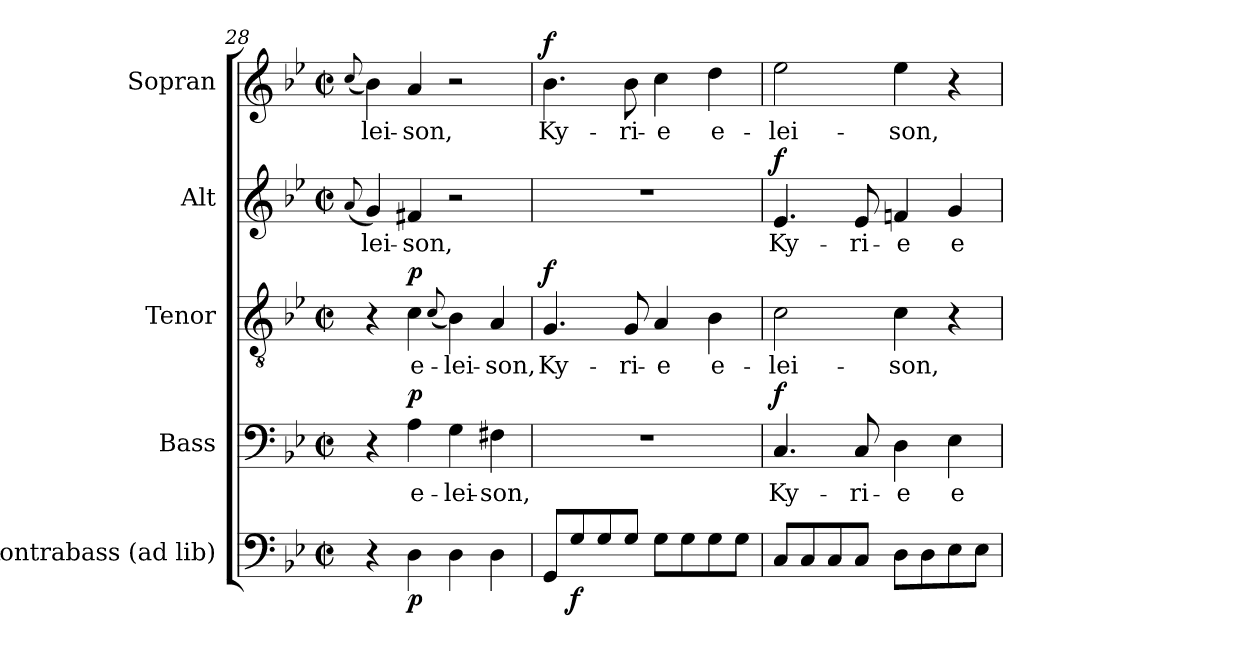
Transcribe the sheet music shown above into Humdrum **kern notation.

**kern	**dynam	**kern	**text	**dynam	**kern	**text	**dynam	**kern	**text	**dynam	**kern	**text	**dynam
*part5	*part5	*part4	*part4	*part4	*part3	*part3	*part3	*part2	*part2	*part2	*part1	*part1	*part1
*staff5	*staff5	*staff4	*staff4	*staff4	*staff3	*staff3	*staff3	*staff2	*staff2	*staff2	*staff1	*staff1	*staff1
*I"Kontrabass (ad lib)	*	*I"Bass	*	*	*I"Tenor	*	*	*I"Alt	*	*	*I"Sopran	*	*
*I'Kb.	*	*I'B.	*	*	*I'T.	*	*	*I'A.	*	*	*I'S.	*	*
*clefF4	*	*clefF4	*	*	*clefGv2	*	*	*clefG2	*	*	*clefG2	*	*
*ITrd7c12	*	*	*	*	*	*	*	*	*	*	*	*	*
*k[b-e-]	*	*k[b-e-]	*	*	*k[b-e-]	*	*	*k[b-e-]	*	*	*k[b-e-]	*	*
*B-:	*	*B-:	*	*	*B-:	*	*	*B-:	*	*	*B-:	*	*
*M2/2	*	*M2/2	*	*	*M2/2	*	*	*M2/2	*	*	*M2/2	*	*
*met(c|)	*	*met(c|)	*	*	*met(c|)	*	*	*met(c|)	*	*	*met(c|)	*	*
=28	=28	=28	=28	=28	=28	=28	=28	=28	=28	=28	=28	=28	=28
.	.	.	.	.	.	.	.	(<8qqa/	.	.	(<8qqcc/	.	.
!	!	!	!	!	!	!	!	!	!LO:LY:b	!	!	!LO:LY:b	!
4r	.	4r	.	.	4r	.	.	4g/)	-lei-	.	4b-\)	-lei-	.
!	!LO:DY:b	!	!LO:LY:b	!LO:DY:a	!	!LO:LY:b	!LO:DY:a	!	!LO:LY:b	!	!	!LO:LY:b	!
4DD\	p	4A\	e-	p	4c\	e-	p	4f#X/	-son,	.	4a/	-son,	.
.	.	.	.	.	(<8qqc/	.	.	.	.	.	.	.	.
!	!	!	!LO:LY:b	!	!	!LO:LY:b	!	!	!	!	!	!	!
4DD\	.	4G\	-lei-	.	4B-\)	-lei-	.	2r	.	.	2r	.	.
!	!	!	!LO:LY:b	!	!	!LO:LY:b	!	!	!	!	!	!	!
4DD\	.	4F#X\	-son,	.	4A/	-son,	.	.	.	.	.	.	.
=29	=29	=29	=29	=29	=29	=29	=29	=29	=29	=29	=29	=29	=29
!	!	!	!	!	!	!LO:LY:b	!LO:DY:a	!	!	!	!	!LO:LY:b	!LO:DY:a
8GGG/L	.	1r	.	.	4.G/	Ky-	f	1r	.	.	4.b-\	Ky-	f
!	!LO:DY:b	!	!	!	!	!	!	!	!	!	!	!	!
8GG/	f	.	.	.	.	.	.	.	.	.	.	.	.
8GG/	.	.	.	.	.	.	.	.	.	.	.	.	.
!	!	!	!	!	!	!LO:LY:b	!	!	!	!	!	!LO:LY:b	!
8GG/J	.	.	.	.	8G/	-ri-	.	.	.	.	8b-\	-ri-	.
!	!	!	!	!	!	!LO:LY:b	!	!	!	!	!	!LO:LY:b	!
8GG\L	.	.	.	.	4A/	-e	.	.	.	.	4cc\	-e	.
8GG\	.	.	.	.	.	.	.	.	.	.	.	.	.
!	!	!	!	!	!	!LO:LY:b	!	!	!	!	!	!LO:LY:b	!
8GG\	.	.	.	.	4B-\	e-	.	.	.	.	4dd\	e-	.
8GG\J	.	.	.	.	.	.	.	.	.	.	.	.	.
!!LO:PB:g=z
=30	=30	=30	=30	=30	=30	=30	=30	=30	=30	=30	=30	=30	=30
!	!	!	!LO:LY:b	!LO:DY:a	!	!LO:LY:b	!	!	!LO:LY:b	!LO:DY:a	!	!LO:LY:b	!
8CC/L	.	4.C/	Ky-	f	2c\	-lei-	.	4.e-/	Ky-	f	2ee-\	-lei-	.
8CC/	.	.	.	.	.	.	.	.	.	.	.	.	.
8CC/	.	.	.	.	.	.	.	.	.	.	.	.	.
!	!	!	!LO:LY:b	!	!	!	!	!	!LO:LY:b	!	!	!	!
8CC/J	.	8C/	-ri-	.	.	.	.	8e-/	-ri-	.	.	.	.
!	!	!	!LO:LY:b	!	!	!LO:LY:b	!	!	!LO:LY:b	!	!	!LO:LY:b	!
8DD\L	.	4D\	-e	.	4c\	-son,	.	4fn/	-e	.	4ee-\	-son,	.
8DD\	.	.	.	.	.	.	.	.	.	.	.	.	.
!	!	!	!LO:LY:b	!	!	!	!	!	!LO:LY:b	!	!	!	!
8EE-\	.	4E-\	e-	.	4r	.	.	4g/	e-	.	4r	.	.
8EE-\J	.	.	.	.	.	.	.	.	.	.	.	.	.
=	=	=	=	=	=	=	=	=	=	=	=	=	=
*-	*-	*-	*-	*-	*-	*-	*-	*-	*-	*-	*-	*-	*-
